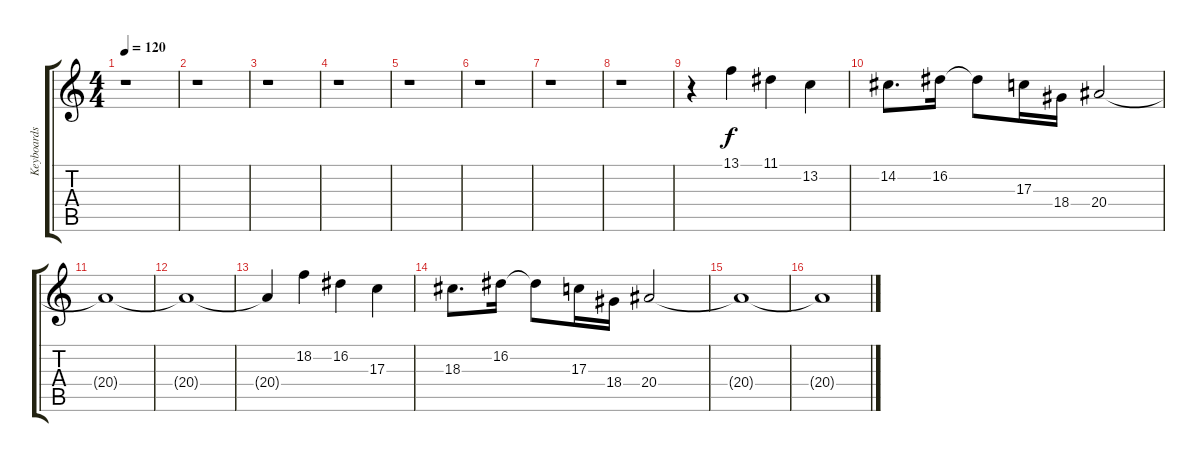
\track ("Keyboards" "Keyboards") {instrument stringensemble1}
\staff {score tabs}
\tuning (E4 B3 G3 D3 A2 E2) {hide}
\ts (4 4)
\tempo 120
\clef g2
\ks c
r.1{dy f} |
r.1 |
r.1 |
r.1 |
r.1 |
r.1 |
r.1 |
r.1 |
r.4 13.1.4 11.1.4 13.2.4 |
14.2.8{d} 16.2.16 16.2{t}.8 17.3.16 18.4.16 20.4.2 |
20.4{t}.1 |
20.4{t}.1 |
20.4{t}.4 18.2.4 16.2.4 17.3.4 |
18.3.8{d} 16.2.16 16.2{t}.8 17.3.16 18.4.16 20.4.2 |
20.4{t}.1 |
20.4{t}.1
